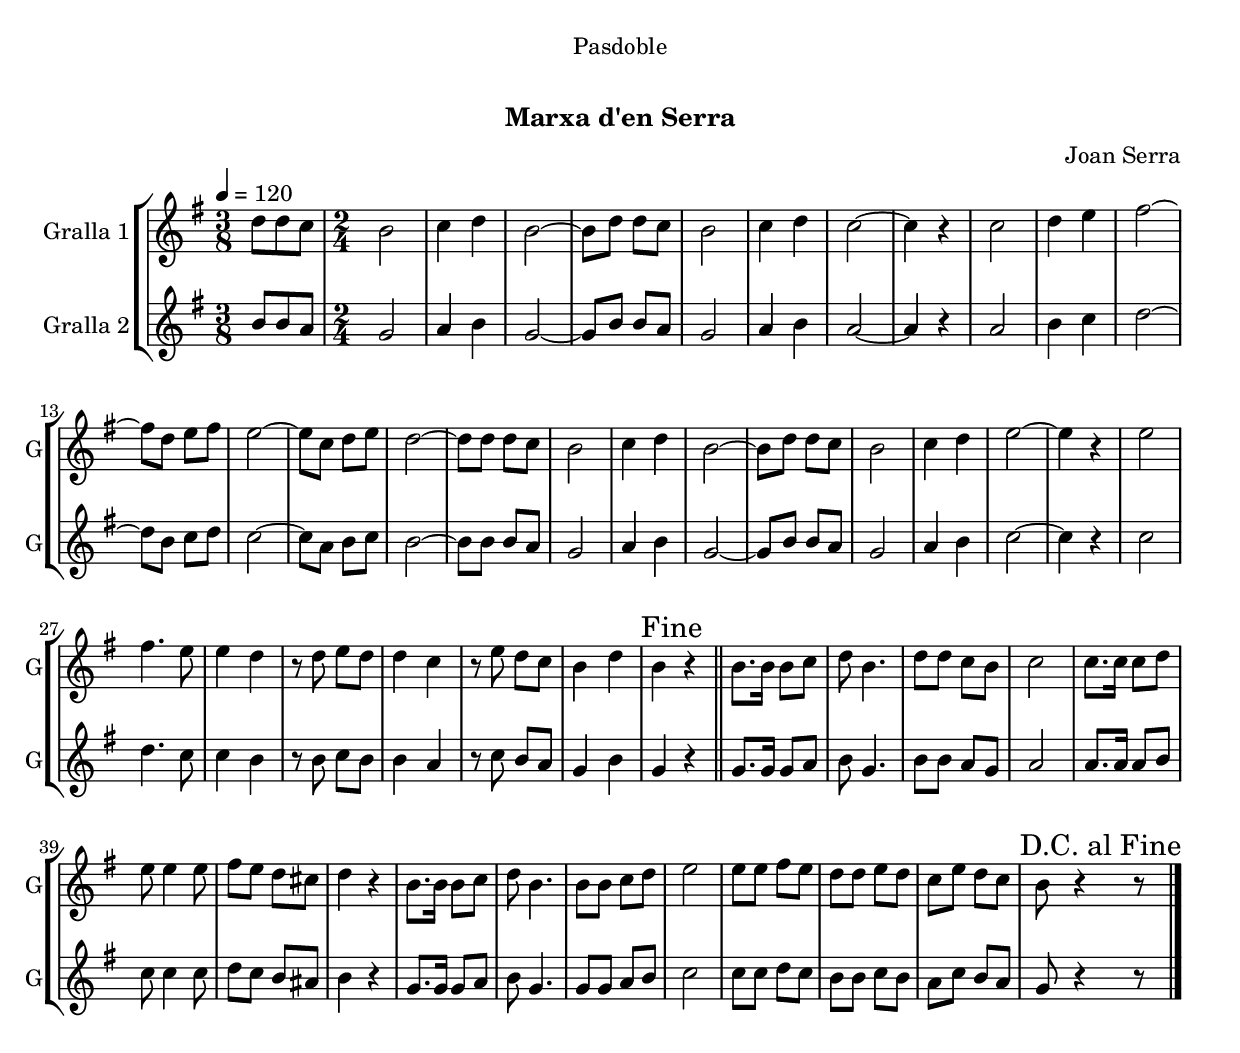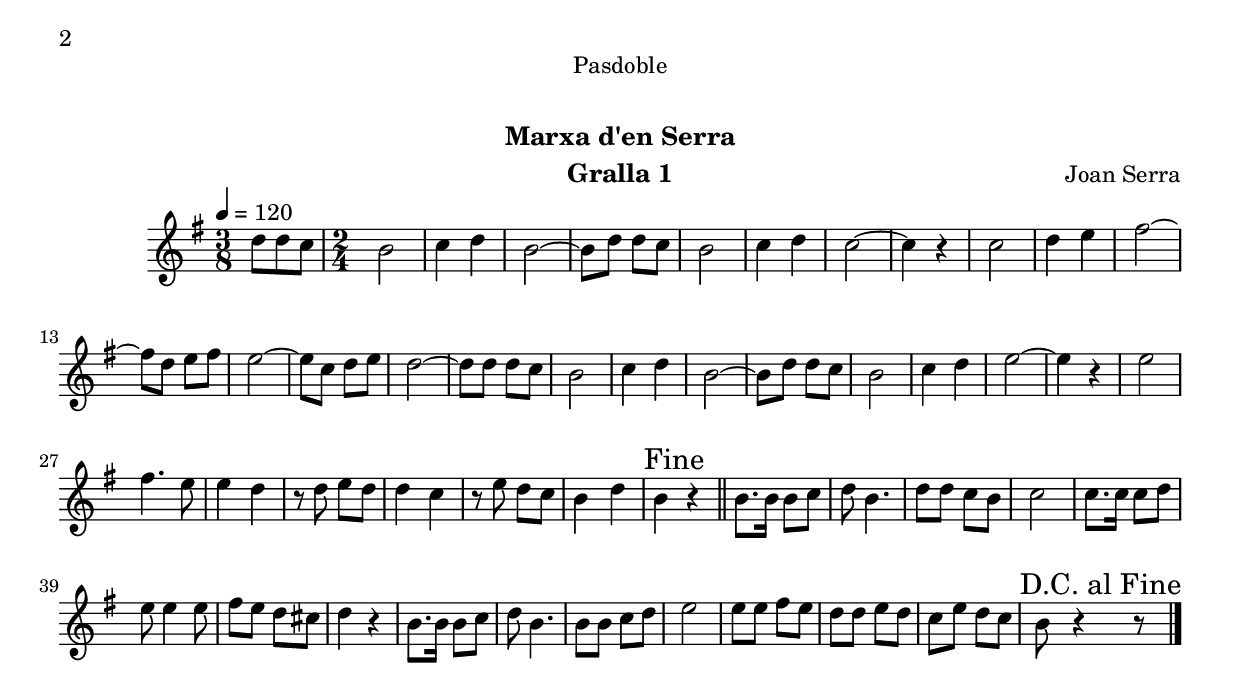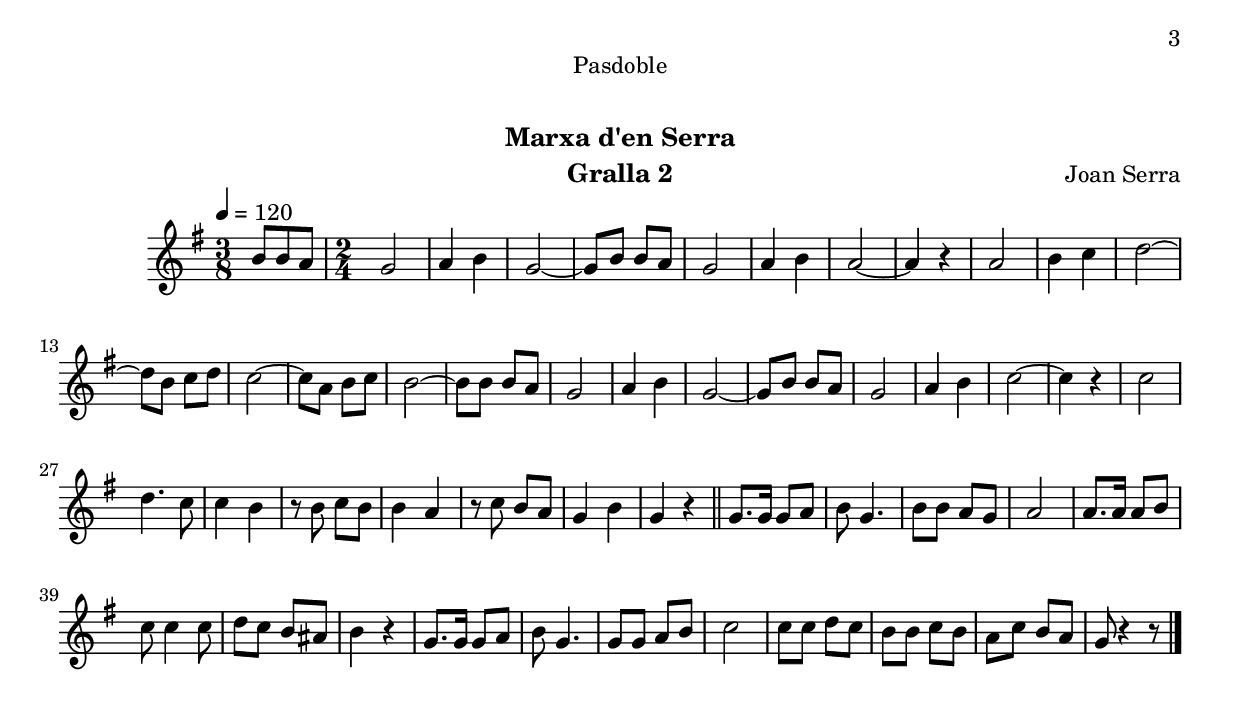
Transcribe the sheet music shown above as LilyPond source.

\version "2.22.1"

\header {
  dedication="Pasdoble"
  title="  "
  subtitle="Marxa d'en Serra"
  subsubtitle=""
  poet=""
  meter=""
  piece=""
  composer="Joan Serra"
  arranger=""
  opus=""
  instrument=""
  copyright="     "
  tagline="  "
}

liniaroAa =
\relative d''
{
  \tempo 4=120
  \clef treble
  \key g \major
  \time 3/8
  d8 d c  |
  \time 2/4   b2  |
  c4 d  |
  b2 ~  |
  %05
  b8 d d c  |
  b2  |
  c4 d  |
  c2 ~  |
  c4 r  |
  %10
  c2  |
  d4 e  |
  fis2 ~  |
  fis8 d e fis  |
  e2 ~  |
  %15
  e8 c d e  |
  d2 ~  |
  d8 d d c  |
  b2  |
  c4 d  |
  %20
  b2 ~  |
  b8 d d c  |
  b2  |
  c4 d  |
  e2 ~  |
  %25
  e4 r  |
  e2  |
  fis4. e8  |
  e4 d  |
  r8 d e d  |
  %30
  d4 c  |
  r8 e d c  |
  b4 d  |
  \mark "Fine" b4 r  \bar "||"
  b8. b16 b8 c  |
  %35
  d8 b4.  |
  d8 d c b  |
  c2  |
  c8. c16 c8 d  |
  e8 e4 e8  |
  %40
  fis8 e d cis  |
  d4 r  |
  b8. b16 b8 c  |
  d8 b4.  |
  b8 b c d  |
  %45
  e2  |
  e8 e fis e  |
  d8 d e d  |
  c8 e d c  |
  \mark "D.C. al Fine" b8 r4 r8  \bar "|." % kompletite
}

liniaroAb =
\relative b'
{
  \tempo 4=120
  \clef treble
  \key g \major
  \time 3/8
  b8 b a  |
  \time 2/4   g2  |
  a4 b  |
  g2 ~  |
  %05
  g8 b b a  |
  g2  |
  a4 b  |
  a2 ~  |
  a4 r  |
  %10
  a2  |
  b4 c  |
  d2 ~  |
  d8 b c d  |
  c2 ~  |
  %15
  c8 a b c  |
  b2 ~  |
  b8 b b a  |
  g2  |
  a4 b  |
  %20
  g2 ~  |
  g8 b b a  |
  g2  |
  a4 b  |
  c2 ~  |
  %25
  c4 r  |
  c2  |
  d4. c8  |
  c4 b  |
  r8 b c b  |
  %30
  b4 a  |
  r8 c b a  |
  g4 b  |
  g4 r  \bar "||"
  g8. g16 g8 a  |
  %35
  b8 g4.  |
  b8 b a g  |
  a2  |
  a8. a16 a8 b  |
  c8 c4 c8  |
  %40
  d8 c b ais  |
  b4 r  |
  g8. g16 g8 a  |
  b8 g4.  |
  g8 g a b  |
  %45
  c2  |
  c8 c d c  |
  b8 b c b  |
  a8 c b a  |
  g8 r4 r8  \bar "|." % kompletite
}

\bookpart {
  \score {
    \new StaffGroup {
      \override Score.RehearsalMark #'self-alignment-X = #LEFT
      <<
        \new Staff \with {instrumentName = #"Gralla 1" shortInstrumentName = #"G"} \liniaroAa
        \new Staff \with {instrumentName = #"Gralla 2" shortInstrumentName = #"G"} \liniaroAb
      >>
    }
    \layout {}
  }
  \score { \unfoldRepeats
    \new StaffGroup {
      \override Score.RehearsalMark #'self-alignment-X = #LEFT
      <<
        \new Staff \with {instrumentName = #"Gralla 1" shortInstrumentName = #"G"} \liniaroAa
        \new Staff \with {instrumentName = #"Gralla 2" shortInstrumentName = #"G"} \liniaroAb
      >>
    }
    \midi {
      \set Staff.midiInstrument = "oboe"
      \set DrumStaff.midiInstrument = "drums"
    }
  }
}

\bookpart {
  \header {instrument="Gralla 1"}
  \score {
    \new StaffGroup {
      \override Score.RehearsalMark #'self-alignment-X = #LEFT
      <<
        \new Staff \liniaroAa
      >>
    }
    \layout {}
  }
  \score { \unfoldRepeats
    \new StaffGroup {
      \override Score.RehearsalMark #'self-alignment-X = #LEFT
      <<
        \new Staff \liniaroAa
      >>
    }
    \midi {
      \set Staff.midiInstrument = "oboe"
      \set DrumStaff.midiInstrument = "drums"
    }
  }
}

\bookpart {
  \header {instrument="Gralla 2"}
  \score {
    \new StaffGroup {
      \override Score.RehearsalMark #'self-alignment-X = #LEFT
      <<
        \new Staff \liniaroAb
      >>
    }
    \layout {}
  }
  \score { \unfoldRepeats
    \new StaffGroup {
      \override Score.RehearsalMark #'self-alignment-X = #LEFT
      <<
        \new Staff \liniaroAb
      >>
    }
    \midi {
      \set Staff.midiInstrument = "oboe"
      \set DrumStaff.midiInstrument = "drums"
    }
  }
}

